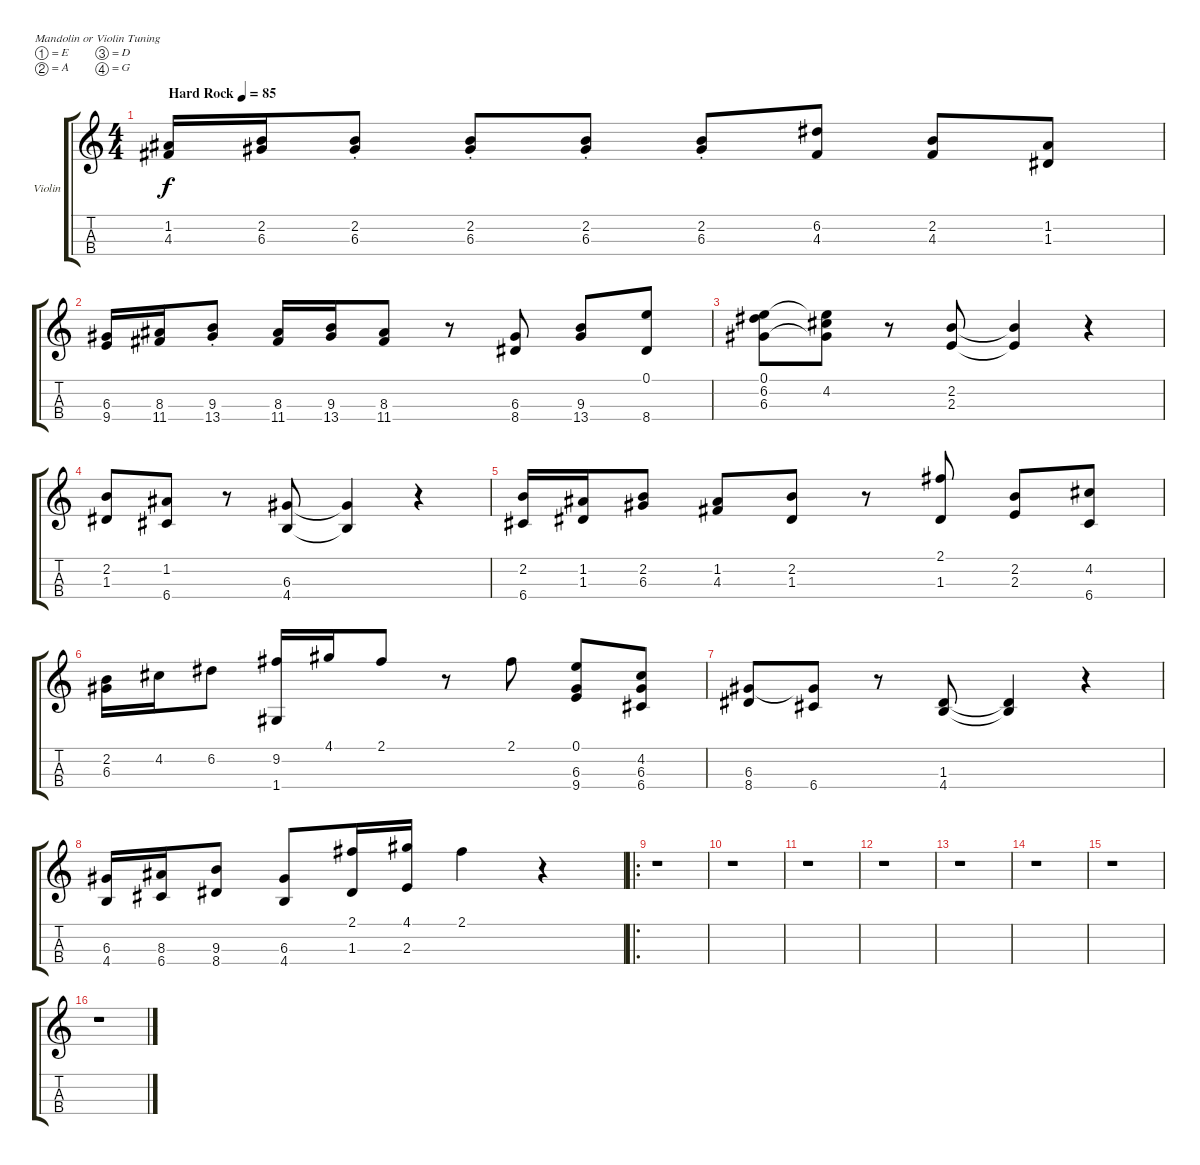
\defaultSystemsLayout 4
\bracketExtendMode groupsimilarinstruments
\firstSystemTrackNameOrientation horizontal
\otherSystemsTrackNameOrientation horizontal
\track ("Violin" "Violin") {instrument violin}
\staff {score tabs}
\tuning (E5 A4 D4 G3)
\ts (4 4)
\tempo (85 "Hard Rock")
\clef g2
\scale
0.487395
\ks c
(1.2 4.3).16{dy f instrument violin} (2.2 6.3).16 (2.2{st} 6.3{st}).8 (2.2{st} 6.3{st}).8 (2.2{st} 6.3{st}).8 (2.2{st} 6.3{st}).8 (6.2 4.3).8 (2.2 4.3).8 (1.2 1.3).8 |
\scale
0.256303 (6.3 9.4).16 (8.3 11.4).16 (9.3{st} 13.4{st}).8 (8.3 11.4).16 (9.3 13.4).16 (8.3 11.4).8 r.8 (6.3 8.4).8 (9.3 13.4).8 (0.1 8.4).8 |
\scale
0.256303 (0.1 6.2 6.3).8 (0.1{t} 4.2 6.3{t}).8 r.8 (2.2 2.3).8 (2.2{t} 2.3{t}).4 r.4 |
\scale
0.333333 (2.2 1.3).8 (1.2 6.4).8 r.8 (6.3 4.4).8 (6.3{t} 4.4{t}).4 r.4 |
\scale
0.333333 (2.2 6.4).16 (1.2 1.3).16 (2.2 6.3).8 (1.2 4.3).8 (2.2 1.3).8 r.8 (2.1 1.3).8 (2.2 2.3).8 (4.2 6.4).8 |
\scale
0.333333 (2.2 6.3).16 4.2.16 6.2.8 (9.2 1.4).16 4.1.16 2.1.8 r.8 2.1.8 (0.1 6.3 9.4).8 (4.2 6.3 6.4).8 |
\scale
0.312821 (6.3 8.4).8 (6.3{t} 6.4).8 r.8 (1.3 4.4).8 (1.3{t} 4.4{t}).4 r.4 |
\scale
0.312821 (6.3 4.4).16 (8.3 6.4).16 (9.3 8.4).8 (6.3 4.4).8 (2.1 1.3).16 (4.1 2.3).16 2.1.4 r.4 |
\ro
\scale
0.374359 r.1 |
\scale
0.333333 r.1 |
\scale
0.333333 r.1 |
\scale
0.333333 r.1 |
\scale
0.333333 r.1 |
\scale
0.333333 r.1 |
\scale
0.333333 r.1 |
\scale
0.333333 r.1
